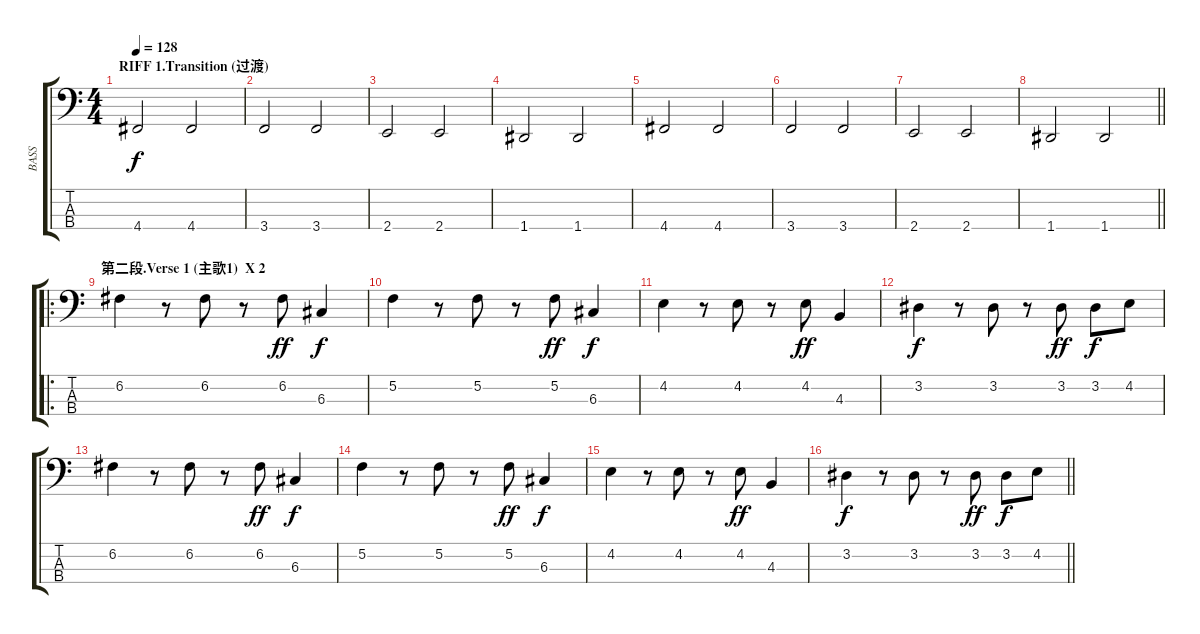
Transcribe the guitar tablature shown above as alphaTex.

\track ("BASS" "BASS") {instrument electricbassfinger}
\staff {score tabs}
\tuning (F2 C2 G1 D1) {hide}
\ts (4 4)
\section ("" "RIFF 1.Transition (过渡)")
\tempo 128
\clef f4
\ks c
4.4.2{dy f} 4.4.2 |
3.4.2 3.4.2 |
2.4.2 2.4.2 |
1.4.2 1.4.2 |
4.4.2 4.4.2 |
3.4.2 3.4.2 |
2.4.2 2.4.2 |
\barLineRight lightlight
1.4.2 1.4.2 |
\ro
\section ("" "第二段.Verse 1 (主歌1)  X 2")
6.2.4 r.8 6.2.8 r.8 6.2.8{dy ff} 6.3.4{dy f} |
5.2.4 r.8 5.2.8 r.8 5.2.8{dy ff} 6.3.4{dy f} |
4.2.4 r.8 4.2.8 r.8 4.2.8{dy ff} 4.3.4 |
3.2.4{dy f} r.8 3.2.8 r.8 3.2.8{dy ff} 3.2.8{dy f} 4.2.8 |
6.2.4 r.8 6.2.8 r.8 6.2.8{dy ff} 6.3.4{dy f} |
5.2.4 r.8 5.2.8 r.8 5.2.8{dy ff} 6.3.4{dy f} |
4.2.4 r.8 4.2.8 r.8 4.2.8{dy ff} 4.3.4 |
\barLineRight lightlight
3.2.4{dy f} r.8 3.2.8 r.8 3.2.8{dy ff} 3.2.8{dy f} 4.2.8
